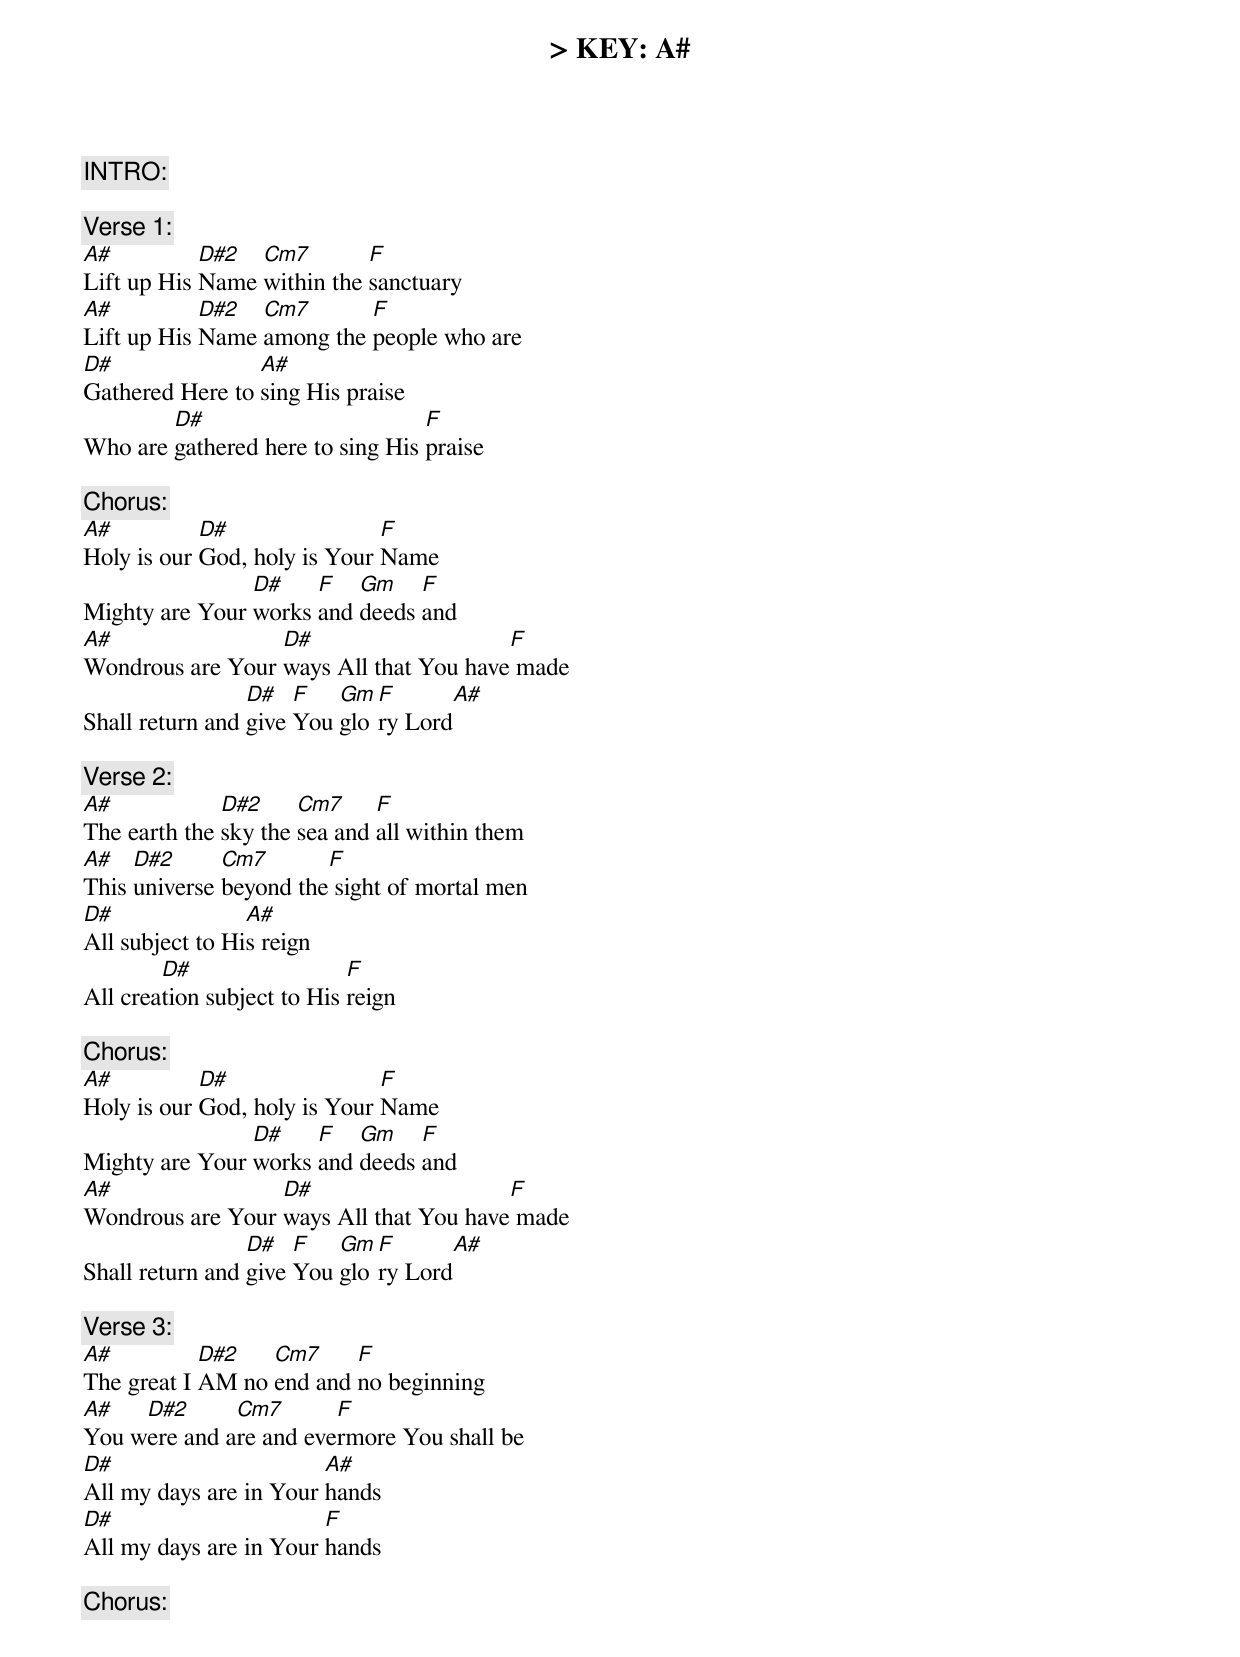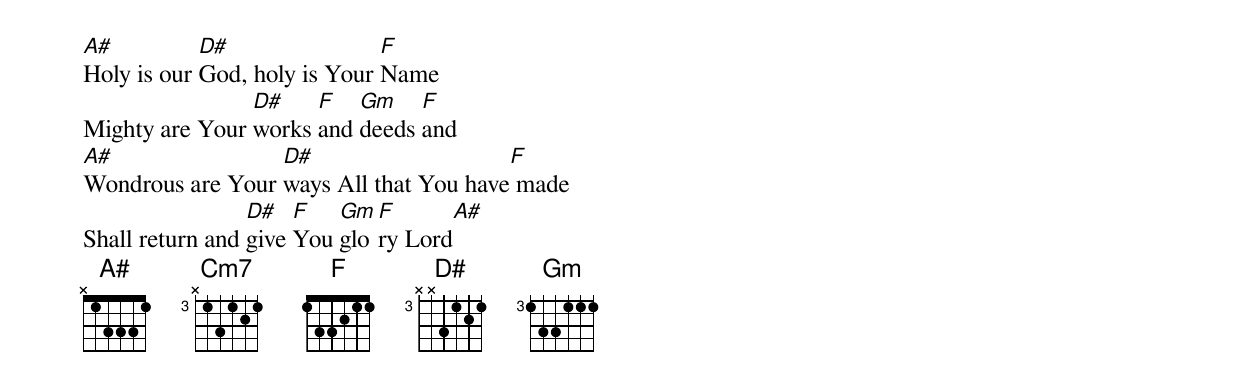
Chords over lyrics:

> KEY: A#
> TEMPO: 160 bpm

[INTRO:]
{A#    D#}

[Verse 1:]
A#          D#2  Cm7        F
Lift up His Name within the sanctuary
A#          D#2  Cm7       F
Lift up His Name among the people who are
D#               A#
Gathered Here to sing His praise
        D#                        F
Who are gathered here to sing His praise

[Chorus:]
A#          D#                F
Holy is our God, holy is Your Name
                D#    F   Gm    F
Mighty are Your works and deeds and
A#                D#                    F
Wondrous are Your ways All that You have made
                 D#   F   Gm F         A#
Shall return and give You glory Lord

[Verse 2:]
A#            D#2     Cm7     F
The earth the sky the sea and all within them
A#   D#2      Cm7       F
This universe beyond the sight of mortal men
D#               A#
All subject to His reign
        D#                  F
All creation subject to His reign

[Chorus:]
A#          D#                F
Holy is our God, holy is Your Name
                D#    F   Gm    F
Mighty are Your works and deeds and
A#                D#                    F
Wondrous are Your ways All that You have made
                 D#   F   Gm F         A#
Shall return and give You glory Lord

[Verse 3:]
A#          D#2   Cm7     F
The great I AM no end and no beginning
A#   D#2      Cm7       F
You were and are and evermore You shall be
D#                      A#
All my days are in Your hands
D#                      F
All my days are in Your hands

[Chorus:]
A#          D#                F
Holy is our God, holy is Your Name
                D#    F   Gm    F
Mighty are Your works and deeds and
A#                D#                    F
Wondrous are Your ways All that You have made
                 D#   F   Gm F         A#
Shall return and give You glory Lord
